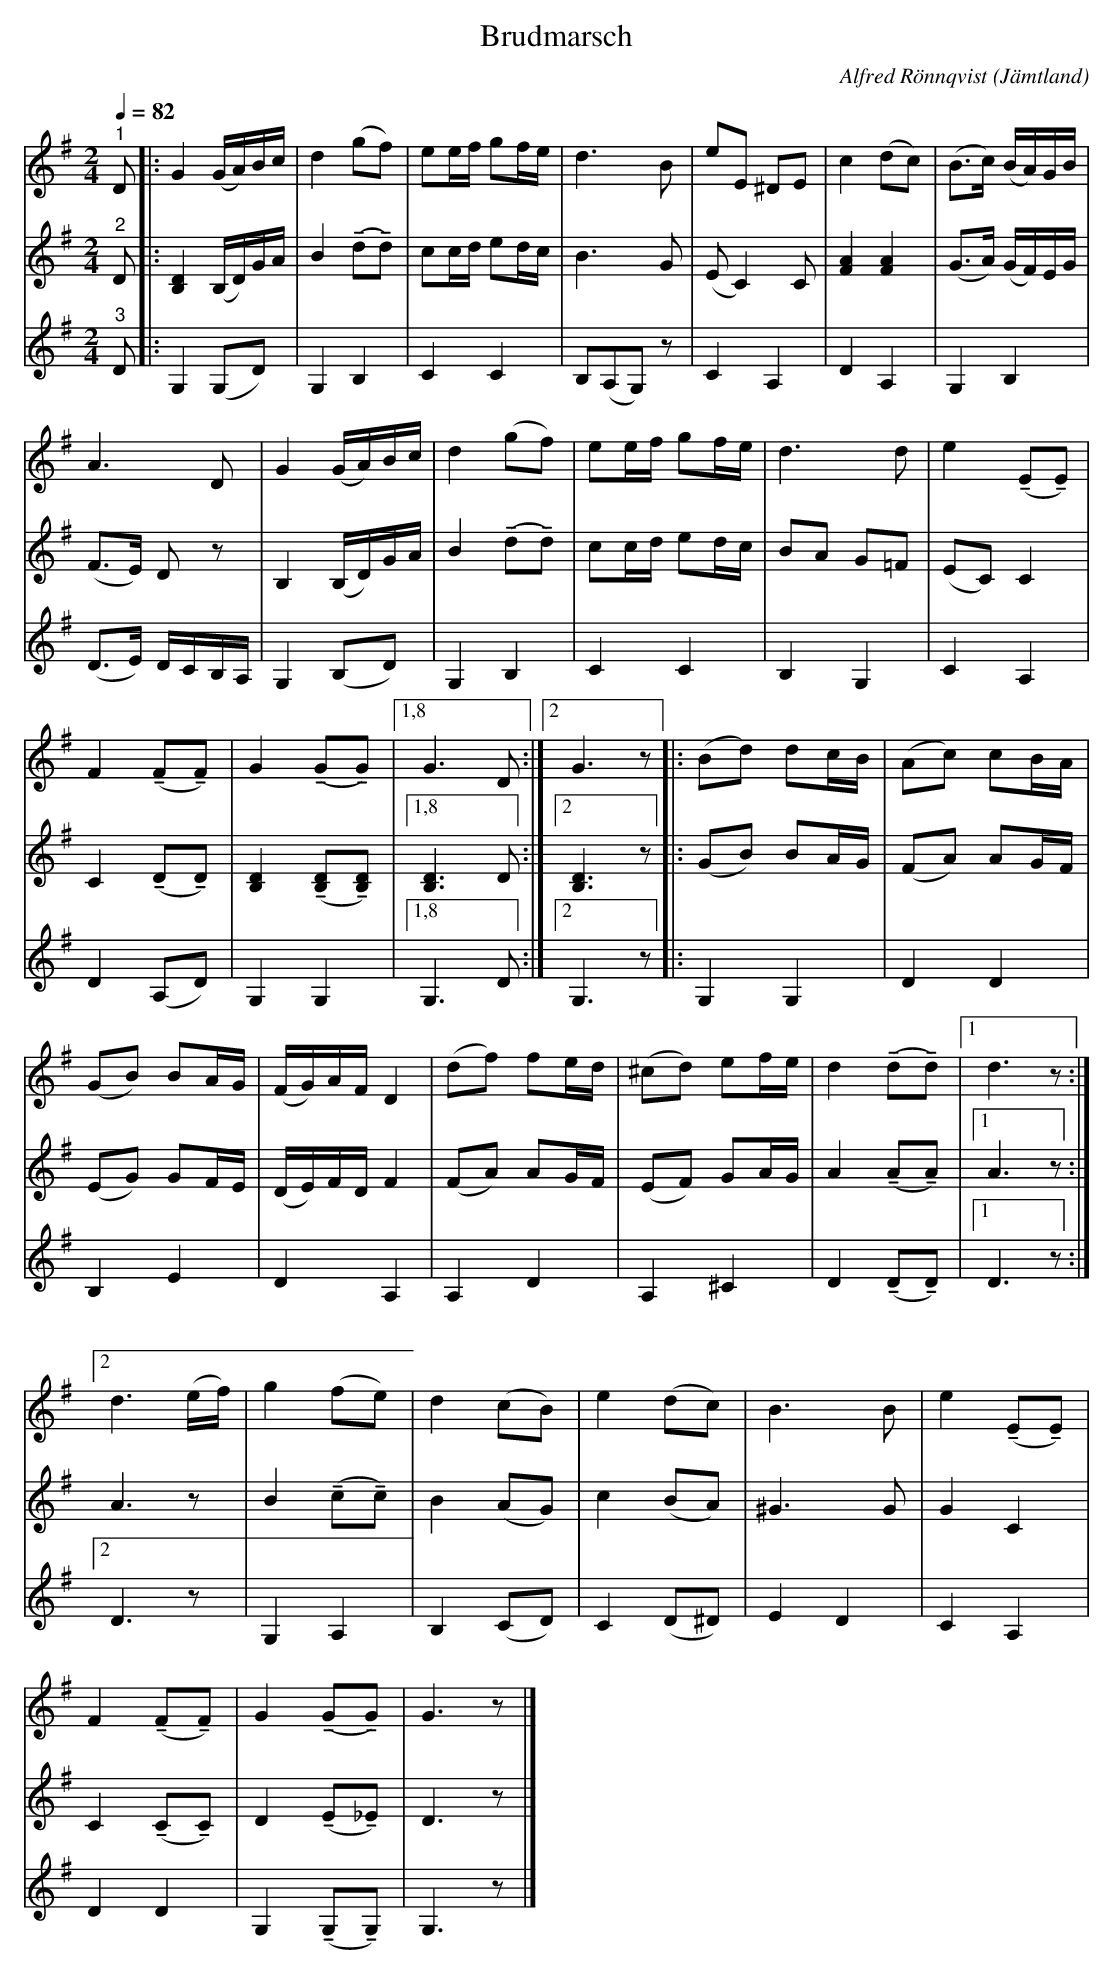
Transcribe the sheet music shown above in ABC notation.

X:1
T:Brudmarsch
C:Alfred Rönnqvist
O:Jämtland
L:1/8
Q:1/4=82
M:2/4
U:t=tenuto
K:G
V:1
"^1" D |: G2 (G/A/)B/c/ | d2 (gf) | ee/f/ gf/e/ | d3 B | eE ^DE | c2 (dc) | (B>c) (B/A/)G/B/ |
A3 D | G2 (G/A/)B/c/ | d2 (gf) | ee/f/ gf/e/ | d3 d | e2 (tEtE) |
F2 (tFtF) | G2 (tGtG) |1,8 G3 D :|2 G3 z |: (Bd) dc/B/ | (Ac) cB/A/ |
(GB) BA/G/ | (F/G/)A/F/ D2 | (df) fe/d/ | (^cd) ef/e/ | d2 (tdtd) |1 d3 z :|2
d3 (e/f/) | g2 (fe) | d2 (cB) | e2 (dc) | B3 B | e2 (tEtE) |
F2 (tFtF) | G2 (tGtG) | G3 z |]
V:2
"^2" D |: [B,D]2 (B,/D/)G/A/ | B2 (tdtd) | cc/d/ ed/c/ | B3 G | (E C2) C |
[FA]2 [FA]2 | (G>A) (G/F/)E/G/ | (F>E) D z | B,2 (B,/D/)G/A/ | B2 (tdtd) |
cc/d/ ed/c/ | BA G=F | (EC) C2 | C2 (tDtD) |
[B,D]2 (t[B,D]t[B,D]) |1,8 [B,D]3 D :|2 [B,D]3 z |: (GB) BA/G/ | (FA) AG/F/ |
(EG) GF/E/ | (D/E/)F/D/ F2 | (FA) AG/F/ | (EF) GA/G/ | A2 (tAtA) |1 A3 z :| A3 z |
B2 (tctc) | B2 (AG) | c2 (BA) | ^G3 G | G2 C2 | C2 (tCtC) |
D2 (tEt_E) | D3 z |]
V:3
"^3" D |: G,2 (G,D) | G,2 B,2 | C2 C2 | B,(A,G,) z | C2 A,2 | D2 A,2 | G,2 B,2 | (D>E) D/C/B,/A,/ |
G,2 (B,D) | G,2 B,2 | C2 C2 | B,2 G,2 | C2 A,2 | D2 (A,D) | G,2 G,2 |1,8 G,3 D :|2 G,3 z |:
G,2 G,2 | D2 D2 | B,2 E2 | D2 A,2 | A,2 D2 | A,2 ^C2 | D2 (tDtD) |1 D3 z :|2 D3 z |
G,2 A,2 | B,2 (CD) | C2 (D^D) | E2 D2 | C2 A,2 | D2 D2 | G,2 (tG,tG,) | G,3 z |]
